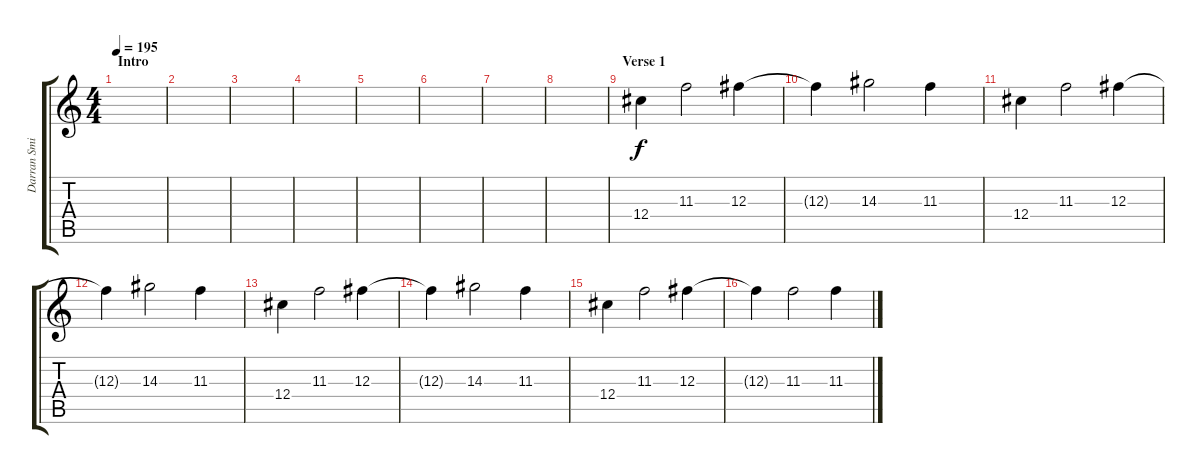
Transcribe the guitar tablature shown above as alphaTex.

\track ("Darran Smith" "Darran Smi") {instrument acousticguitarsteel}
\staff {score tabs}
\tuning (Eb4 Bb3 Gb3 Db3 Ab2 Db2) {hide}
\ts (4 4)
\section ("" "Intro")
\tempo 195
\clef g2
\ks c
|
|
|
|
|
|
|
|
\section ("" "Verse 1")
12.4.4 11.3.2 12.3.4 |
12.3{t}.4 14.3.2 11.3.4 |
12.4.4 11.3.2 12.3.4 |
12.3{t}.4 14.3.2 11.3.4 |
12.4.4 11.3.2 12.3.4 |
12.3{t}.4 14.3.2 11.3.4 |
12.4.4 11.3.2 12.3.4 |
12.3{t}.4 11.3.2 11.3.4
